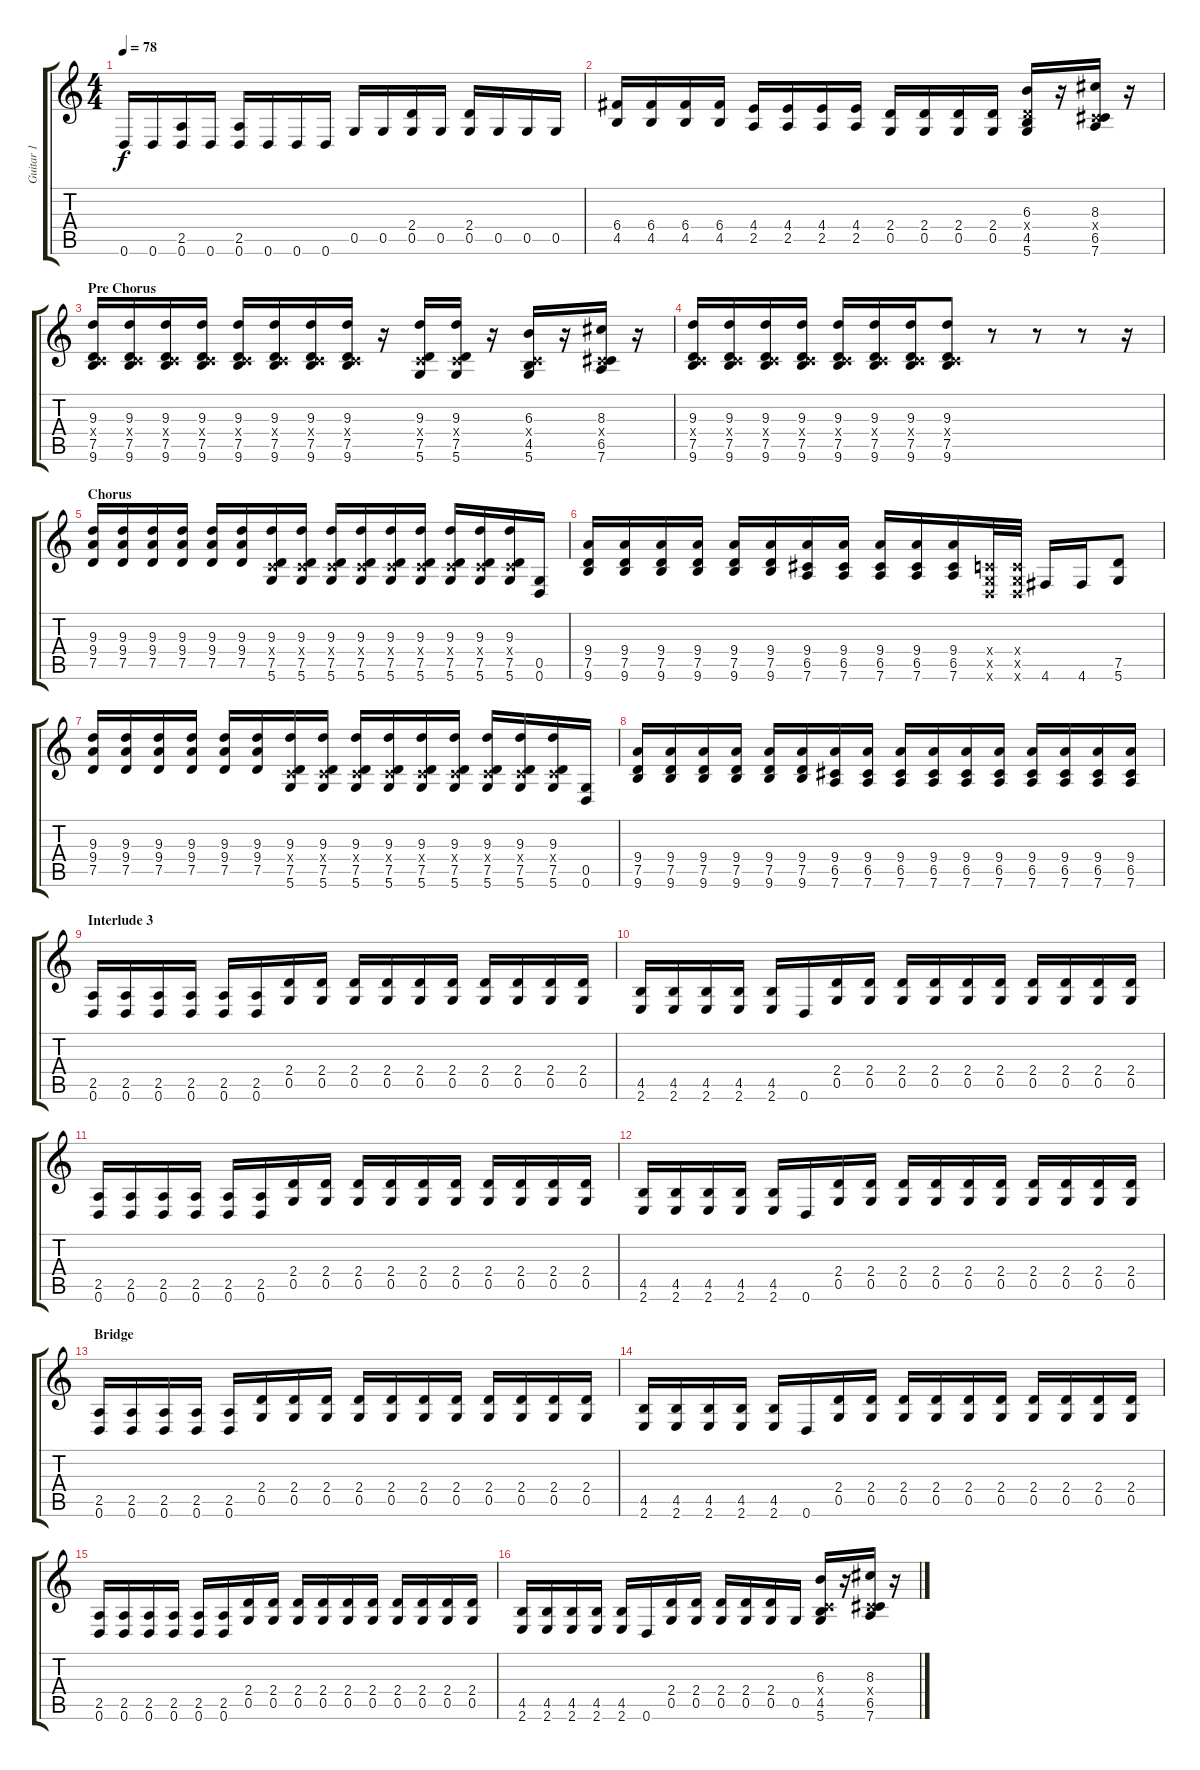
\track ("Guitar 1" "Guitar 1") {instrument overdrivenguitar}
\staff {score tabs}
\tuning (D4 A3 F3 C3 G2 D2) {hide}
\ts (4 4)
\tempo 78
\clef g2
\ks c
0.6.16{dy f} 0.6.16 (2.5 0.6).16 0.6.16 (2.5 0.6).16 0.6.16 0.6.16 0.6.16 0.5.16 0.5.16 (2.4 0.5).16 0.5.16 (2.4 0.5).16 0.5.16 0.5.16 0.5.16 |
(6.4 4.5).16 (6.4 4.5).16 (6.4 4.5).16 (6.4 4.5).16 (4.4 2.5).16 (4.4 2.5).16 (4.4 2.5).16 (4.4 2.5).16 (2.4 0.5).16 (2.4 0.5).16 (2.4 0.5).16 (2.4 0.5).16 (6.3 2.4{x} 4.5 5.6).16 r.16 (8.3 0.4{x} 6.5 7.6).16 r.16 |
\section ("" "Pre Chorus")
(9.3 0.4{x} 7.5 9.6).16 (9.3 0.4{x} 7.5 9.6).16 (9.3 0.4{x} 7.5 9.6).16 (9.3 0.4{x} 7.5 9.6).16 (9.3 0.4{x} 7.5 9.6).16 (9.3 0.4{x} 7.5 9.6).16 (9.3 0.4{x} 7.5 9.6).16 (9.3 0.4{x} 7.5 9.6).16 r.16 (9.3 0.4{x} 7.5 5.6).16 (9.3 0.4{x} 7.5 5.6).16 r.16 (6.3 0.4{x} 4.5 5.6).16 r.16 (8.3 0.4{x} 6.5 7.6).16 r.16 |
(9.3 0.4{x} 7.5 9.6).16 (9.3 0.4{x} 7.5 9.6).16 (9.3 0.4{x} 7.5 9.6).16 (9.3 0.4{x} 7.5 9.6).16 (9.3 0.4{x} 7.5 9.6).16 (9.3 0.4{x} 7.5 9.6).16 (9.3 0.4{x} 7.5 9.6).16 (9.3 0.4{x} 7.5 9.6).8 r.8 r.8 r.8 r.16 |
\section ("" "Chorus")
(9.3 9.4 7.5).16 (9.3 9.4 7.5).16 (9.3 9.4 7.5).16 (9.3 9.4 7.5).16 (9.3 9.4 7.5).16 (9.3 9.4 7.5).16 (9.3 0.4{x} 7.5 5.6).16 (9.3 0.4{x} 7.5 5.6).16 (9.3 0.4{x} 7.5 5.6).16 (9.3 0.4{x} 7.5 5.6).16 (9.3 0.4{x} 7.5 5.6).16 (9.3 0.4{x} 7.5 5.6).16 (9.3 0.4{x} 7.5 5.6).16 (9.3 0.4{x} 7.5 5.6).16 (9.3 0.4{x} 7.5 5.6).16 (0.5 0.6).16 |
(9.4 7.5 9.6).16 (9.4 7.5 9.6).16 (9.4 7.5 9.6).16 (9.4 7.5 9.6).16 (9.4 7.5 9.6).16 (9.4 7.5 9.6).16 (9.4 6.5 7.6).16 (9.4 6.5 7.6).16 (9.4 6.5 7.6).16 (9.4 6.5 7.6).16 (9.4 6.5 7.6).16 (0.4{x} 0.5{x} 0.6{x}).32 (0.4{x} 0.5{x} 0.6{x}).32 4.6.16 4.6.16 (7.5 5.6).8 |
(9.3 9.4 7.5).16 (9.3 9.4 7.5).16 (9.3 9.4 7.5).16 (9.3 9.4 7.5).16 (9.3 9.4 7.5).16 (9.3 9.4 7.5).16 (9.3 0.4{x} 7.5 5.6).16 (9.3 0.4{x} 7.5 5.6).16 (9.3 0.4{x} 7.5 5.6).16 (9.3 0.4{x} 7.5 5.6).16 (9.3 0.4{x} 7.5 5.6).16 (9.3 0.4{x} 7.5 5.6).16 (9.3 0.4{x} 7.5 5.6).16 (9.3 0.4{x} 7.5 5.6).16 (9.3 0.4{x} 7.5 5.6).16 (0.5 0.6).16 |
(9.4 7.5 9.6).16 (9.4 7.5 9.6).16 (9.4 7.5 9.6).16 (9.4 7.5 9.6).16 (9.4 7.5 9.6).16 (9.4 7.5 9.6).16 (9.4 6.5 7.6).16 (9.4 6.5 7.6).16 (9.4 6.5 7.6).16 (9.4 6.5 7.6).16 (9.4 6.5 7.6).16 (9.4 6.5 7.6).16 (9.4 6.5 7.6).16 (9.4 6.5 7.6).16 (9.4 6.5 7.6).16 (9.4 6.5 7.6).16 |
\section ("" "Interlude 3")
(2.5 0.6).16 (2.5 0.6).16 (2.5 0.6).16 (2.5 0.6).16 (2.5 0.6).16 (2.5 0.6).16 (2.4 0.5).16 (2.4 0.5).16 (2.4 0.5).16 (2.4 0.5).16 (2.4 0.5).16 (2.4 0.5).16 (2.4 0.5).16 (2.4 0.5).16 (2.4 0.5).16 (2.4 0.5).16 |
(4.5 2.6).16 (4.5 2.6).16 (4.5 2.6).16 (4.5 2.6).16 (4.5 2.6).16 0.6.16 (2.4 0.5).16 (2.4 0.5).16 (2.4 0.5).16 (2.4 0.5).16 (2.4 0.5).16 (2.4 0.5).16 (2.4 0.5).16 (2.4 0.5).16 (2.4 0.5).16 (2.4 0.5).16 |
(2.5 0.6).16 (2.5 0.6).16 (2.5 0.6).16 (2.5 0.6).16 (2.5 0.6).16 (2.5 0.6).16 (2.4 0.5).16 (2.4 0.5).16 (2.4 0.5).16 (2.4 0.5).16 (2.4 0.5).16 (2.4 0.5).16 (2.4 0.5).16 (2.4 0.5).16 (2.4 0.5).16 (2.4 0.5).16 |
(4.5 2.6).16 (4.5 2.6).16 (4.5 2.6).16 (4.5 2.6).16 (4.5 2.6).16 0.6.16 (2.4 0.5).16 (2.4 0.5).16 (2.4 0.5).16 (2.4 0.5).16 (2.4 0.5).16 (2.4 0.5).16 (2.4 0.5).16 (2.4 0.5).16 (2.4 0.5).16 (2.4 0.5).16 |
\section ("" "Bridge")
(2.5 0.6).16 (2.5 0.6).16 (2.5 0.6).16 (2.5 0.6).16 (2.5 0.6).16 (2.4 0.5).16 (2.4 0.5).16 (2.4 0.5).16 (2.4 0.5).16 (2.4 0.5).16 (2.4 0.5).16 (2.4 0.5).16 (2.4 0.5).16 (2.4 0.5).16 (2.4 0.5).16 (2.4 0.5).16 |
(4.5 2.6).16 (4.5 2.6).16 (4.5 2.6).16 (4.5 2.6).16 (4.5 2.6).16 0.6.16 (2.4 0.5).16 (2.4 0.5).16 (2.4 0.5).16 (2.4 0.5).16 (2.4 0.5).16 (2.4 0.5).16 (2.4 0.5).16 (2.4 0.5).16 (2.4 0.5).16 (2.4 0.5).16 |
(2.5 0.6).16 (2.5 0.6).16 (2.5 0.6).16 (2.5 0.6).16 (2.5 0.6).16 (2.5 0.6).16 (2.4 0.5).16 (2.4 0.5).16 (2.4 0.5).16 (2.4 0.5).16 (2.4 0.5).16 (2.4 0.5).16 (2.4 0.5).16 (2.4 0.5).16 (2.4 0.5).16 (2.4 0.5).16 |
(4.5 2.6).16 (4.5 2.6).16 (4.5 2.6).16 (4.5 2.6).16 (4.5 2.6).16 0.6.16 (2.4 0.5).16 (2.4 0.5).16 (2.4 0.5).16 (2.4 0.5).16 (2.4 0.5).16 0.5.16 (6.3 0.4{x} 4.5 5.6).16 r.16 (8.3 0.4{x} 6.5 7.6).16 r.16
